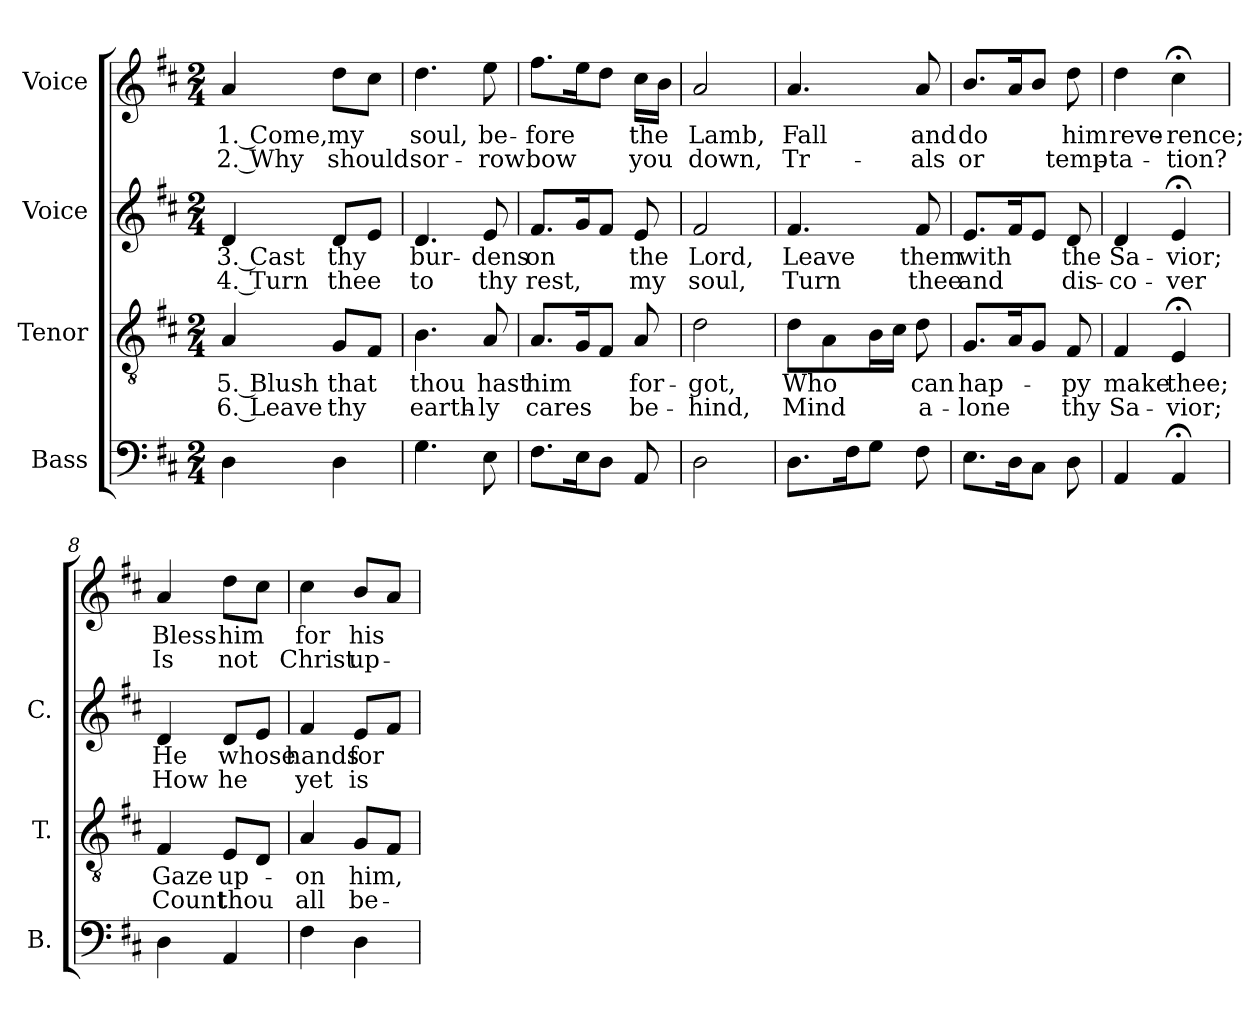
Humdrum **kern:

**kern	**kern	**text	**text	**kern	**text	**text	**kern	**text	**text
*part4	*part3	*part3	*part3	*part2	*part2	*part2	*part1	*part1	*part1
*staff4	*staff3	*staff3	*staff3	*staff2	*staff2	*staff2	*staff1	*staff1	*staff1
*I"Bass	*I"Tenor	*	*	*I"Voice	*	*	*I"Voice	*	*
*I'B.	*I'T.	*	*	*I'C.	*	*	*	*	*
*clefF4	*clefGv2	*	*	*clefG2	*	*	*clefG2	*	*
*k[f#c#]	*k[f#c#]	*	*	*k[f#c#]	*	*	*k[f#c#]	*	*
*M2/4	*M2/4	*	*	*M2/4	*	*	*M2/4	*	*
*MM80	*MM80	*	*	*MM80	*	*	*MM80	*	*
=1	=1	=1	=1	=1	=1	=1	=1	=1	=1
4D\	4A/	5. Blush	6. Leave	4d/	3. Cast	4. Turn	4a/	1. Come,	2. Why
4D\	8G/L	that	thy	8d/L	thy	thee	8dd\L	my	should
.	8F#/J	.	.	8e/J	.	.	8cc#\J	.	.
=2	=2	=2	=2	=2	=2	=2	=2	=2	=2
4.G\	4.B\	thou	earth-	4.d/	bur-	to	4.dd\	soul,	sor-
8E\	8A/	hast	-ly	8e/	-dens	thy	8ee\	be-	-row
=3	=3	=3	=3	=3	=3	=3	=3	=3	=3
8.F#\L	8.A/L	him	cares	8.f#/L	on	rest,	8.ff#\L	-fore	bow
16E\K	16G/K	.	.	16g/K	.	.	16ee\K	.	.
8D\J	8F#/J	.	.	8f#/J	.	.	8dd\J	.	.
8AA/	8A/	for-	be-	8e/	the	my	16cc#\LL	the	you
.	.	.	.	.	.	.	16b\JJ	.	.
=4	=4	=4	=4	=4	=4	=4	=4	=4	=4
2D\	2d\	-got,	-hind,	2f#/	Lord,	soul,	2a/	Lamb,	down,
=5	=5	=5	=5	=5	=5	=5	=5	=5	=5
8.D\L	8d\L	Who	Mind	4.f#/	Leave	Turn	4.a/	Fall	Tr-
.	8A\	.	.	.	.	.	.	.	.
16F#\K	.	.	.	.	.	.	.	.	.
8G\J	16B\L	.	.	.	.	.	.	.	.
.	16c#\JJ	.	.	.	.	.	.	.	.
8F#\	8d\	can	a-	8f#/	them	thee	8a/	and	-als
=6	=6	=6	=6	=6	=6	=6	=6	=6	=6
8.E\L	8.G/L	hap-	-lone	8.e/L	with	and	8.b/L	do	or
16D\K	16A/K	.	.	16f#/K	.	.	16a/K	.	.
8C#\J	8G/J	.	.	8e/J	.	.	8b/J	.	.
8D\	8F#/	-py	thy	8d/	the	dis-	8dd\	him	temp-
=7	=7	=7	=7	=7	=7	=7	=7	=7	=7
4AA/	4F#/	make	Sa-	4d/	Sa-	-co-	4dd\	reve-	-ta-
4AA;</	4E;</	thee;	-vior;	4e;</	-vior;	-ver	4cc#;<\	-rence;	-tion?
=8	=8	=8	=8	=8	=8	=8	=8	=8	=8
4D\	4F#/	Gaze	Count	4d/	He	How	4a/	Bless	Is
4AA/	8E/L	up-	thou	8d/L	whose	he	8dd\L	him	not
.	8D/J	.	.	8e/J	.	.	8cc#\J	.	.
=9	=9	=9	=9	=9	=9	=9	=9	=9	=9
4F#\	4A/	-on	all	4f#/	hands	yet	4cc#\	for	Christ
4D\	8G/L	him,	be-	8e/L	for	is	8b/L	his	up-
.	8F#/J	.	.	8f#/J	.	.	8a/J	.	.
=	=	=	=	=	=	=	=	=	=
*-	*-	*-	*-	*-	*-	*-	*-	*-	*-
